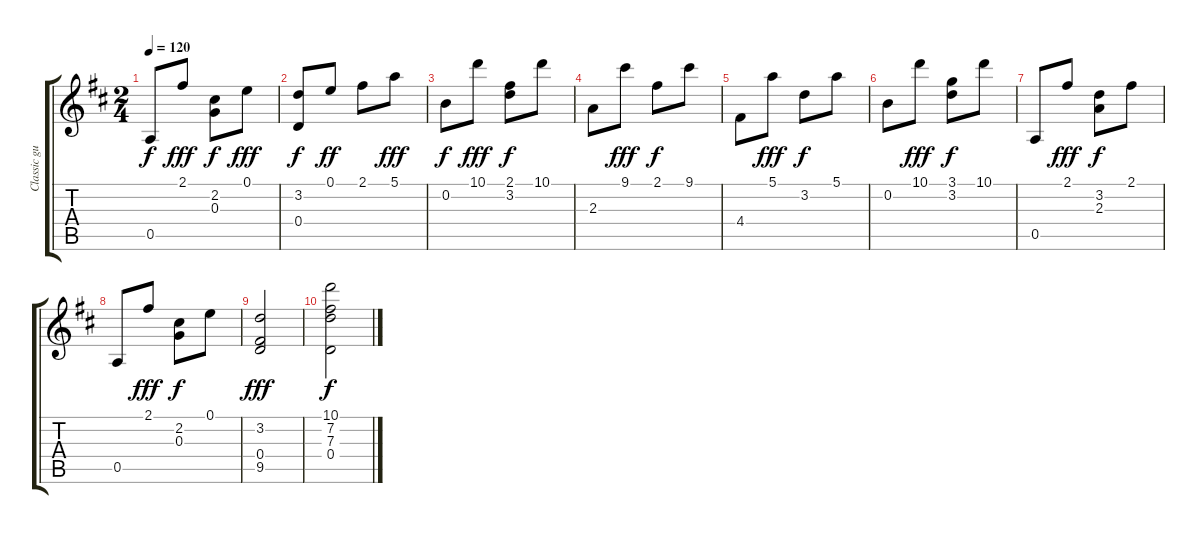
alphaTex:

\track ("Classic guitar" "Classic gu") {instrument acousticguitarnylon}
\staff {score tabs}
\tuning (E4 B3 G3 D3 A2 E2) {hide}
\ts (2 4)
\tempo 120
\clef g2
\ks d
0.5.8{dy f} 2.1.8{dy fff} (2.2 0.3).8{dy f} 0.1.8{dy fff} |
(3.2 0.4).8{dy f} 0.1.8{dy ff} 2.1.8 5.1.8{dy fff} |
0.2.8{dy f} 10.1.8{dy fff} (2.1 3.2).8{dy f} 10.1.8 |
2.3.8 9.1.8{dy fff} 2.1.8{dy f} 9.1.8 |
4.4.8 5.1.8{dy fff} 3.2.8{dy f} 5.1.8 |
0.2.8{volume 9} 10.1.8{dy fff} (3.1 3.2).8{dy f} 10.1.8 |
0.5.8 2.1.8{dy fff} (3.2 2.3).8{dy f} 2.1.8 |
0.5.8{volume 13} 2.1.8{dy fff} (2.2 0.3).8{dy f} 0.1.8 |
(3.2 0.4 9.5).2{dy fff} |
(10.1 7.2 7.3 0.4).2{dy f}
